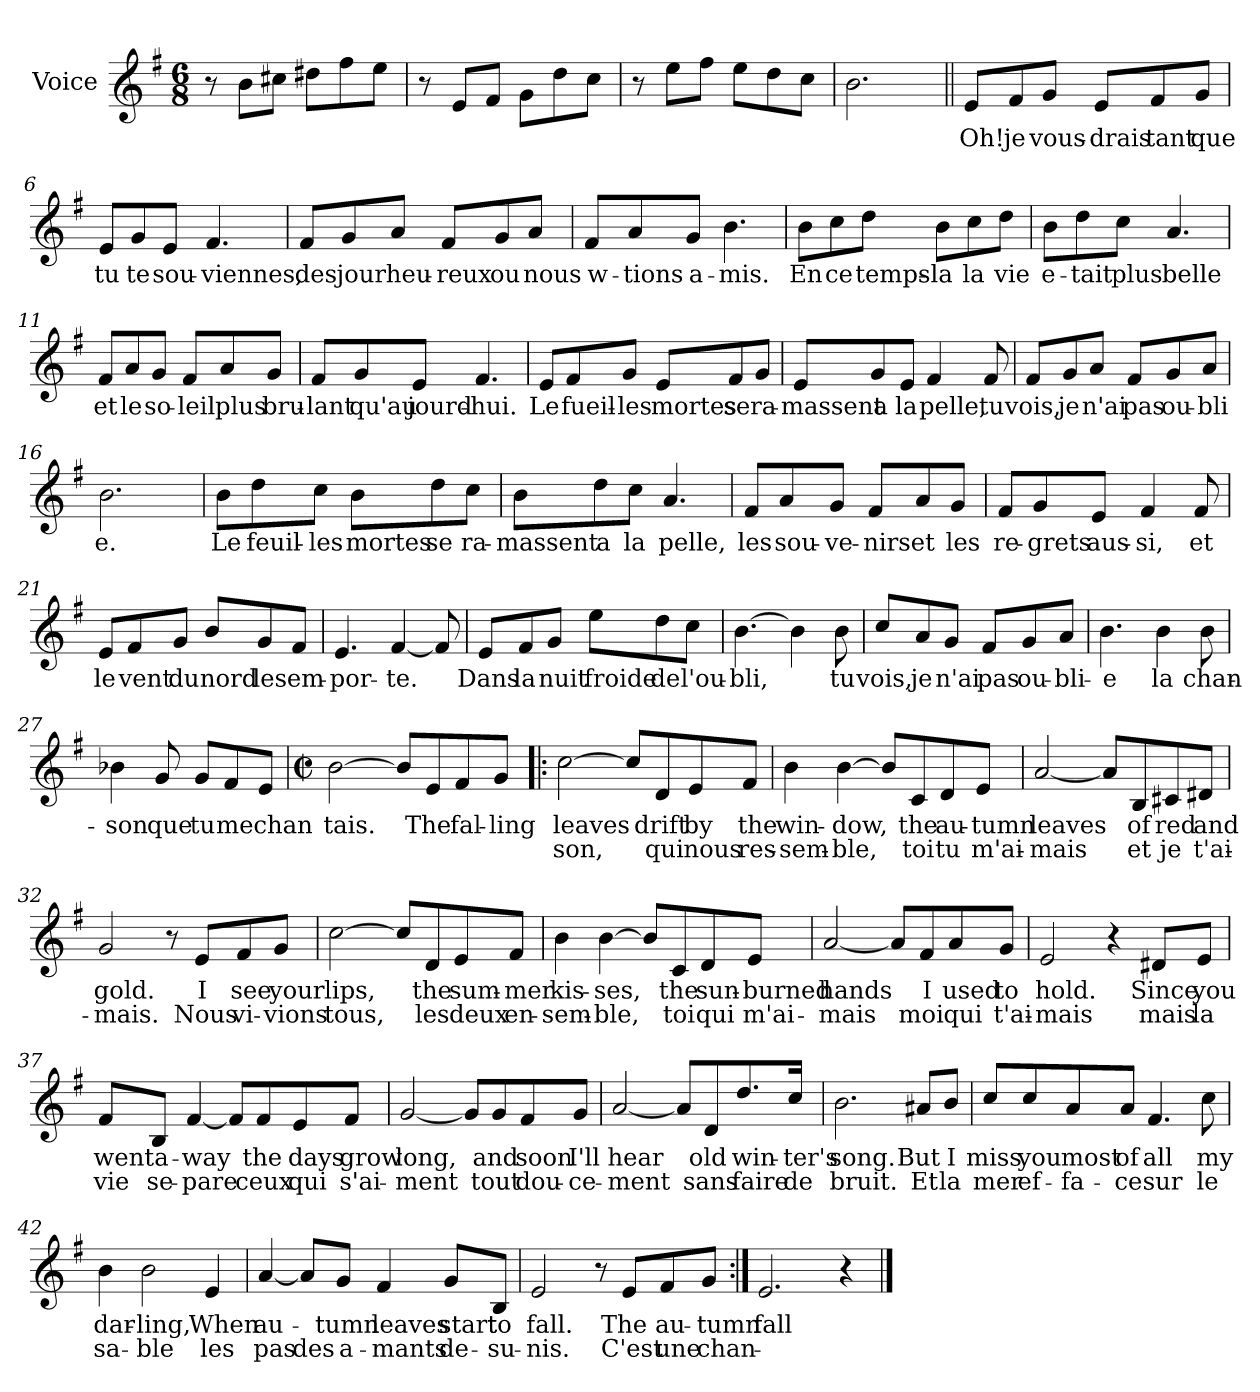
**kern	**text	**text
*part1	*part1	*part1
*staff1	*staff1	*staff1
*I"Voice	*	*
*clefG2	*	*
*k[f#]	*	*
*G:	*	*
*M6/8	*	*
=1	=1	=1
8r	.	.
8b\L	.	.
8cc#X\J	.	.
8dd#X\L	.	.
8ff#\	.	.
8ee\J	.	.
=2	=2	=2
8r	.	.
8e/L	.	.
8f#/J	.	.
8g\L	.	.
8dd\	.	.
8cc\J	.	.
=3	=3	=3
8r	.	.
8ee\L	.	.
8ff#\J	.	.
8ee\L	.	.
8dd\	.	.
8cc\J	.	.
=4	=4	=4
2.b\	.	.
=5||	=5||	=5||
8e/L	Oh!	.
8f#/	je	.
8g/J	vous-	.
8e/L	-drais	.
8f#/	tant	.
8g/J	que	.
!!LO:LB:g=z
=6	=6	=6
8e/L	tu	.
8g/	te	.
8e/J	sou-	.
4.f#/	viennes,	.
=7	=7	=7
8f#/L	des	.
8g/	jour	.
8a/J	heu-	.
8f#/L	-reux	.
8g/	ou	.
8a/J	nous	.
=8	=8	=8
8f#/L	w-	.
8a/	-tions	.
8g/J	a-	.
4.b\	-mis.	.
!!LO:LB:g=z
=9	=9	=9
8b\L	En	.
8cc\	ce	.
8dd\J	temps-	.
8b\L	-la	.
8cc\	la	.
8dd\J	vie	.
=10	=10	=10
8b\L	e-	.
8dd\	-tait	.
8cc\J	plus	.
4.a/	belle	.
=11	=11	=11
8f#/L	et	.
8a/	le	.
8g/J	so-	.
8f#/L	-leil	.
8a/	plus	.
8g/J	bru-	.
!!LO:LB:g=z
=12	=12	=12
8f#/L	-lant	.
8g/	qu'au	.
8e/J	jourd-	.
4.f#/	-hui.	.
=13	=13	=13
8e/L	Le	.
8f#/	fueil-	.
8g/J	-les	.
8e/L	mortes	.
8f#/	se	.
8g/J	ra-	.
=14	=14	=14
8e/L	-massent	.
8g/	a	.
8e/J	la	.
4f#/	pelle,	.
8f#/	tu	.
!!LO:LB:g=z
=15	=15	=15
8f#/L	vois,	.
8g/	je	.
8a/J	n'ai	.
8f#/L	pas	.
8g/	ou-	.
8a/J	-bli	.
=16	=16	=16
2.b\	e.	.
=17	=17	=17
8b\L	Le	.
8dd\	feuil-	.
8cc\J	-les	.
8b\L	mortes	.
8dd\	se	.
8cc\J	ra-	.
=18	=18	=18
8b\L	-massent	.
8dd\	a	.
8cc\J	la	.
4.a/	pelle,	.
!!LO:LB:g=z
=19	=19	=19
8f#/L	les	.
8a/	sou-	.
8g/J	-ve-	.
8f#/L	-nirs	.
8a/	et	.
8g/J	les	.
=20	=20	=20
8f#/L	re-	.
8g/	-grets	.
8e/J	aus-	.
4f#/	si,	.
8f#/	et	.
=21	=21	=21
8e/L	le	.
8f#/	vent	.
8g/J	du	.
8b/L	nord	.
8g/	les	.
8f#/J	em-	.
=22	=22	=22
4.e/	-por-	.
[4f#/	te.	.
8f#/]	.	.
!!LO:LB:g=z
=23	=23	=23
8e/L	Dans	.
8f#/	la	.
8g/J	nuit	.
8ee\L	froide	.
8dd\	de	.
8cc\J	l'ou-	.
=24	=24	=24
[4.b\	bli,	.
4b\]	.	.
8b\	tu	.
=25	=25	=25
8cc/L	vois,	.
8a/	je	.
8g/J	n'ai	.
8f#/L	pas	.
8g/	ou-	.
8a/J	-bli-	.
=26	=26	=26
4.b\	-e	.
4b\	la	.
8b\	chan-	.
!!LO:LB:g=z
=27	=27	=27
4b-X\	-son	.
8g/	que	.
8g/L	tu	.
8f#/	me	.
8e/J	chan	.
=28	=28	=28
*M2/2	*	*
*met(c|)	*	*
[2b\	tais.	.
8b/L]	.	.
8e/	The	.
8f#/	fal-	.
8g/J	ling	.
=29!|:	=29!|:	=29!|:
[2cc\	leaves	-son,
8cc/L]	.	.
8d/	drift	qui
8e/	by	nous
8f#/J	the	res-
!!LO:PB:g=z
=30	=30	=30
4b\	win-	-sem-
[4b\	-dow,	-ble,
8b/L]	.	.
8c/	the	toi
8d/	au-	tu
8e/J	-tumn	m'ai-
=31	=31	=31
[2a/	leaves	-mais
8a/L]	.	.
8B/	of	et
8c#X/	red	je
8d#X/J	and	t'ai-
=32	=32	=32
2g/	gold.	-mais.
8r	.	.
8e/L	I	Nous
8f#/	see	vi-
8g/J	your	-vions
!!LO:LB:g=z
=33	=33	=33
[2cc\	lips,	tous,
8cc/L]	.	.
8d/	the	les
8e/	sum-	deux
8f#/J	-mer	en-
=34	=34	=34
4b\	kis-	-sem-
[4b\	-ses,	-ble,
8b/L]	.	.
8c/	the	toi
8d/	sun-	qui
8e/J	-burned	m'ai-
=35	=35	=35
[2a/	hands	-mais
8a/L]	.	.
8f#/	I	moi
8a/	used	qui
8g/J	to	t'ai-
!!LO:LB:g=z
=36	=36	=36
2e/	hold.	-mais
4r	.	.
8d#X/L	Since	mais
8e/J	you	la
=37	=37	=37
8f#/L	went	vie
8B/J	a-	se-
[4f#/	-way	-pare
8f#/L]	.	.
8f#/	the	ceux
8e/	days	qui
8f#/J	grow	s'ai-
=38	=38	=38
[2g/	long,	-ment
8g/L]	.	.
8g/	and	tout
8f#/	soon	dou-
8g/J	I'll	-ce-
!!LO:LB:g=z
=39	=39	=39
[2a/	hear	-ment
8a/L]	.	.
8d/	old	sans
8.dd/	win-	faire
16cc/J	-ter's	de
=40	=40	=40
2.b\	song.	bruit.
8a#X/L	But	Et
8b/J	I	la
=41	=41	=41
8cc/L	miss	mer
8cc/	you	ef-
8a/	most	-fa-
8a/J	of	-ce
4.f#/	all	sur
8cc\	my	le
=42	=42	=42
4b\	dar-	sa-
2b\	ling,	-ble
4e/	When	les
!!LO:LB:g=z
=43	=43	=43
[4a/	au-	pas
8a/L]	.	des
8g/J	-tumn	a-
4f#/	leaves	-mants
8g/L	start	de-
8B/J	to	-su-
=44	=44	=44
2e/	fall.	-nis.
8r	.	.
8e/L	The	C'est
8f#/	au-	une
8g/J	-tumn	chan-
=45:|!	=45:|!	=45:|!
2.e/	fall	.
4r	.	.
==	==	==
*-	*-	*-
